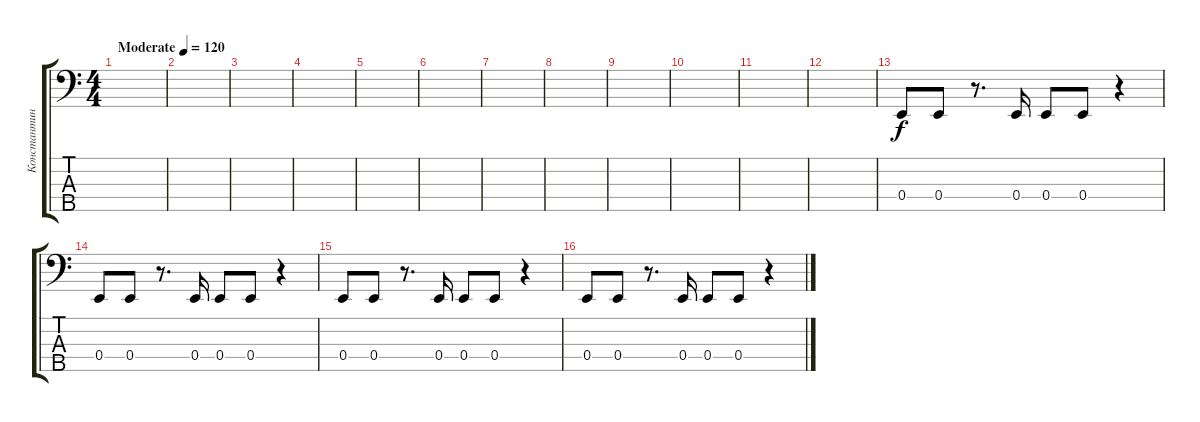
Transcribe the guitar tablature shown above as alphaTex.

\track ("Константин Бекрев" "Константин") {instrument electricbasspick}
\staff {score tabs}
\tuning (G2 D2 A1 E1 B0) {hide}
\ts (4 4)
\tempo (120 "Moderate")
\clef f4
\ks c
|
|
|
|
|
|
|
|
|
|
|
|
0.4.8 0.4.8 r.8{d} 0.4.16 0.4.8 0.4.8 r.4 |
0.4.8 0.4.8 r.8{d} 0.4.16 0.4.8 0.4.8 r.4 |
0.4.8 0.4.8 r.8{d} 0.4.16 0.4.8 0.4.8 r.4 |
0.4.8 0.4.8 r.8{d} 0.4.16 0.4.8 0.4.8 r.4
